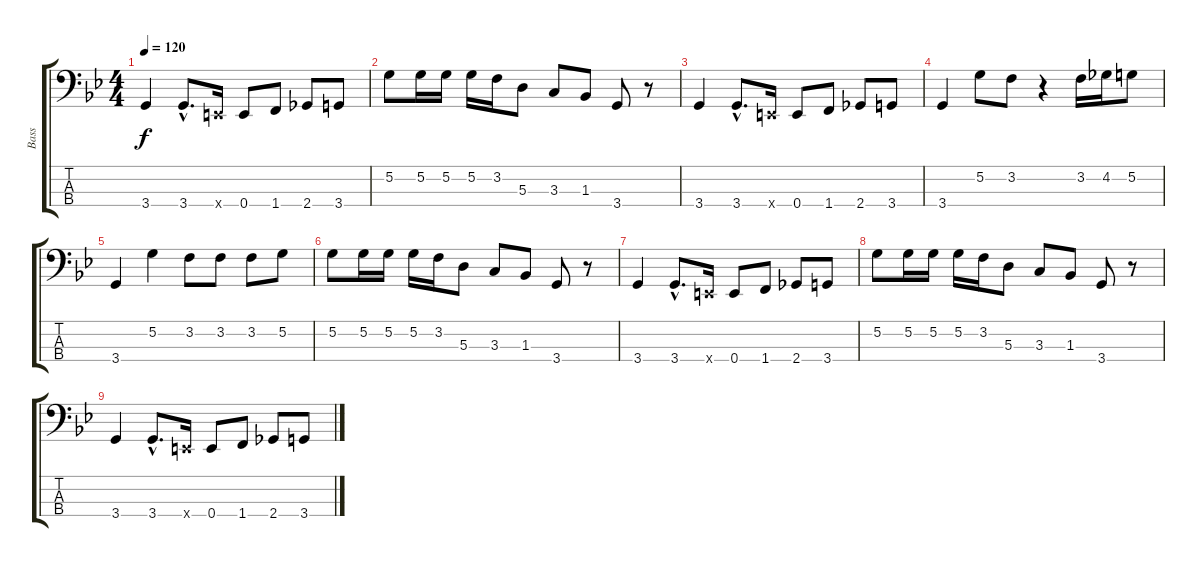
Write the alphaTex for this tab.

\track ("Bass" "Bass") {instrument synthbass1}
\staff {score tabs}
\tuning (G2 D2 A1 E1) {hide}
\ts (4 4)
\tempo 120
\clef f4
\ks bb
3.4.4{dy f} 3.4{hac}.8{d} 0.4{x}.16 0.4.8 1.4.8 2.4.8 3.4.8 |
5.2.8 5.2.16 5.2.16 5.2.16 3.2.16 5.3.8 3.3.8 1.3.8 3.4.8 r.8 |
3.4.4 3.4{hac}.8{d} 0.4{x}.16 0.4.8 1.4.8 2.4.8 3.4.8 |
3.4.4 5.2.8 3.2.8 r.4 3.2.16 4.2.16 5.2.8 |
3.4.4 5.2.4 3.2.8 3.2.8 3.2.8 5.2.8 |
5.2.8 5.2.16 5.2.16 5.2.16 3.2.16 5.3.8 3.3.8 1.3.8 3.4.8 r.8 |
3.4.4 3.4{hac}.8{d} 0.4{x}.16 0.4.8 1.4.8 2.4.8 3.4.8 |
5.2.8 5.2.16 5.2.16 5.2.16 3.2.16 5.3.8 3.3.8 1.3.8 3.4.8 r.8 |
3.4.4 3.4{hac}.8{d} 0.4{x}.16 0.4.8 1.4.8 2.4.8 3.4.8
